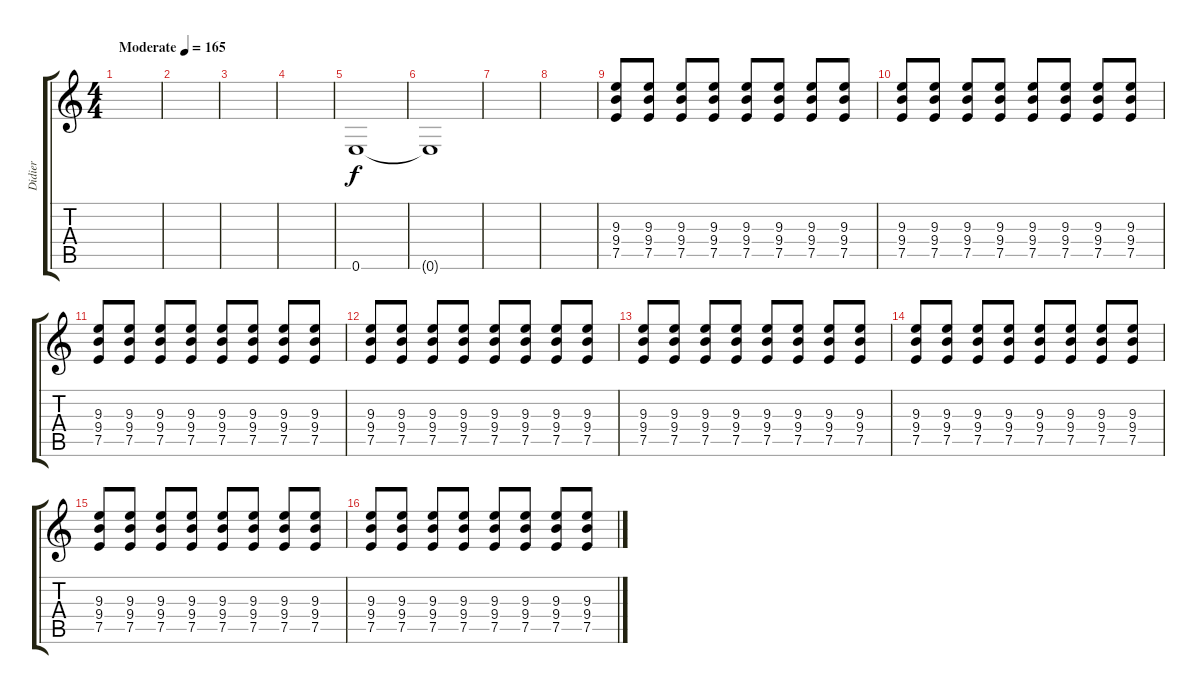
\track ("Didier" "Didier") {instrument distortionguitar}
\staff {score tabs}
\tuning (E4 B3 G3 D3 A2 E2) {hide}
\ts (4 4)
\tempo (165 "Moderate")
\clef g2
\ks c
|
|
|
|
0.6.1 |
0.6{t}.1 |
|
|
(9.3 9.4 7.5).8 (9.3 9.4 7.5).8 (9.3 9.4 7.5).8 (9.3 9.4 7.5).8 (9.3 9.4 7.5).8 (9.3 9.4 7.5).8 (9.3 9.4 7.5).8 (9.3 9.4 7.5).8 |
(9.3 9.4 7.5).8 (9.3 9.4 7.5).8 (9.3 9.4 7.5).8 (9.3 9.4 7.5).8 (9.3 9.4 7.5).8 (9.3 9.4 7.5).8 (9.3 9.4 7.5).8 (9.3 9.4 7.5).8 |
(9.3 9.4 7.5).8 (9.3 9.4 7.5).8 (9.3 9.4 7.5).8 (9.3 9.4 7.5).8 (9.3 9.4 7.5).8 (9.3 9.4 7.5).8 (9.3 9.4 7.5).8 (9.3 9.4 7.5).8 |
(9.3 9.4 7.5).8 (9.3 9.4 7.5).8 (9.3 9.4 7.5).8 (9.3 9.4 7.5).8 (9.3 9.4 7.5).8 (9.3 9.4 7.5).8 (9.3 9.4 7.5).8 (9.3 9.4 7.5).8 |
(9.3 9.4 7.5).8 (9.3 9.4 7.5).8 (9.3 9.4 7.5).8 (9.3 9.4 7.5).8 (9.3 9.4 7.5).8 (9.3 9.4 7.5).8 (9.3 9.4 7.5).8 (9.3 9.4 7.5).8 |
(9.3 9.4 7.5).8 (9.3 9.4 7.5).8 (9.3 9.4 7.5).8 (9.3 9.4 7.5).8 (9.3 9.4 7.5).8 (9.3 9.4 7.5).8 (9.3 9.4 7.5).8 (9.3 9.4 7.5).8 |
(9.3 9.4 7.5).8 (9.3 9.4 7.5).8 (9.3 9.4 7.5).8 (9.3 9.4 7.5).8 (9.3 9.4 7.5).8 (9.3 9.4 7.5).8 (9.3 9.4 7.5).8 (9.3 9.4 7.5).8 |
(9.3 9.4 7.5).8 (9.3 9.4 7.5).8 (9.3 9.4 7.5).8 (9.3 9.4 7.5).8 (9.3 9.4 7.5).8 (9.3 9.4 7.5).8 (9.3 9.4 7.5).8 (9.3 9.4 7.5).8
